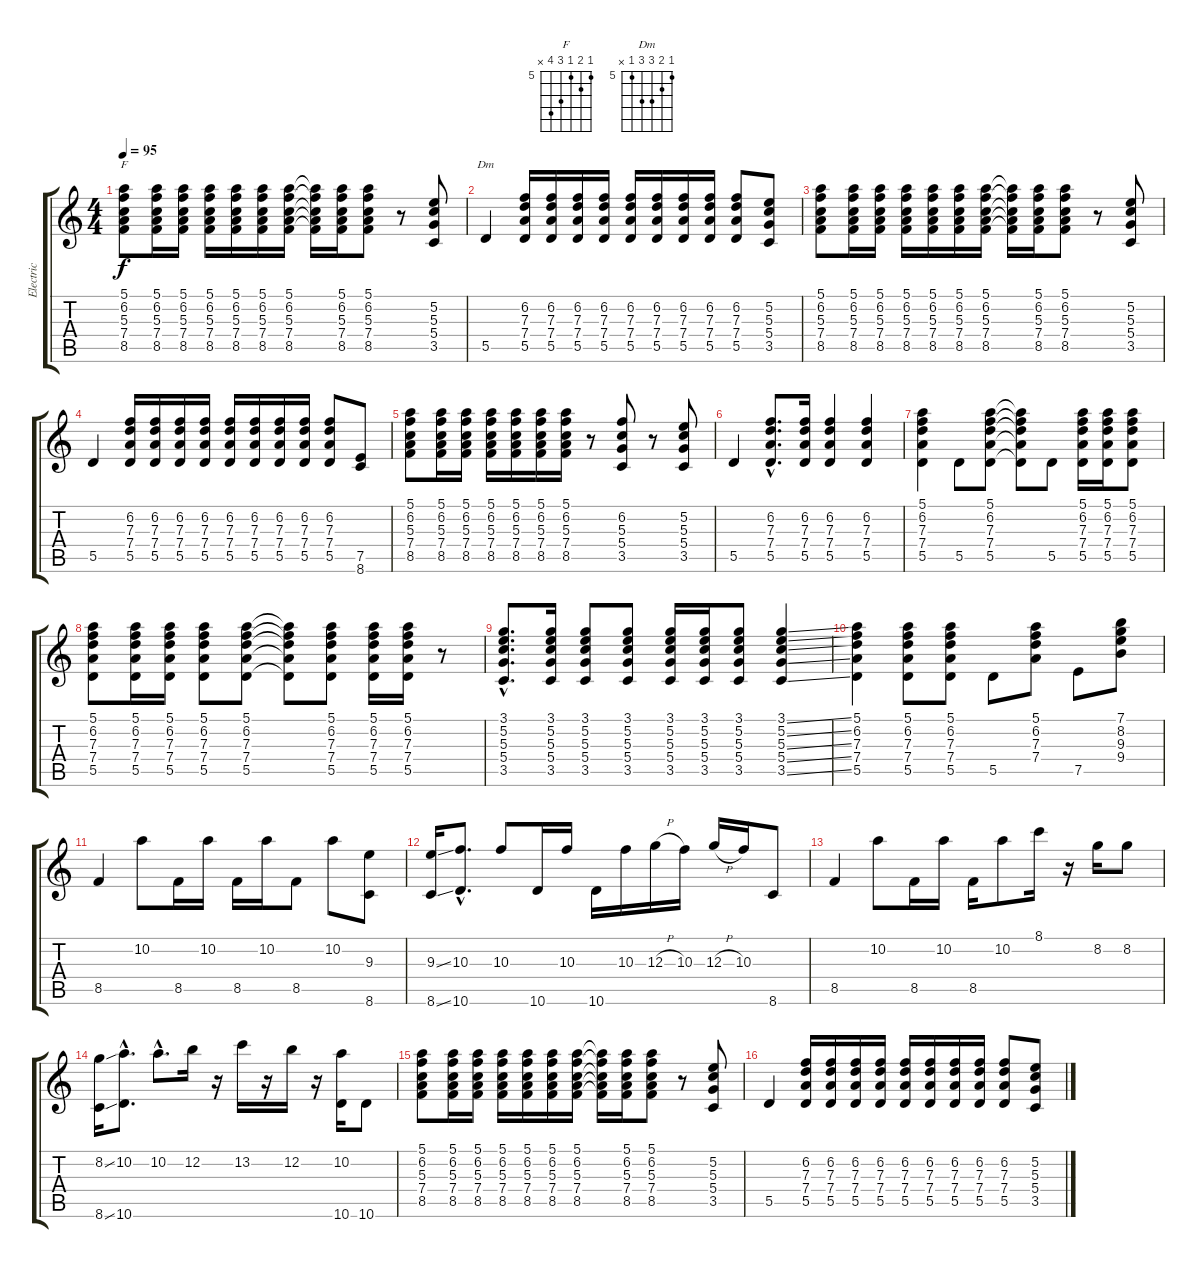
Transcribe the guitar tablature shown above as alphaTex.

\track ("Electric" "Electric") {instrument electricguitarclean}
\staff {score tabs}
\tuning (E4 B3 G3 D3 A2 E2) {hide}
\chord ("F" 5 6 5 7 8 x) {firstfret 5}
\chord ("Dm" 5 6 7 7 5 x) {firstfret 5}
\ts (4 4)
\tempo 95
\clef g2
\ks c
(5.1 6.2 5.3 7.4 8.5).8{ch "F" dy f} (5.1 6.2 5.3 7.4 8.5).16 (5.1 6.2 5.3 7.4 8.5).16 (5.1 6.2 5.3 7.4 8.5).16 (5.1 6.2 5.3 7.4 8.5).16 (5.1 6.2 5.3 7.4 8.5).16 (5.1 6.2 5.3 7.4 8.5).16 (5.1{t} 6.2{t} 5.3{t} 7.4{t} 8.5{t}).16 (5.1 6.2 5.3 7.4 8.5).16 (5.1 6.2 5.3 7.4 8.5).8 r.8 (5.2 5.3 5.4 3.5).8 |
5.5.4{ch "Dm"} (6.2 7.3 7.4 5.5).16 (6.2 7.3 7.4 5.5).16 (6.2 7.3 7.4 5.5).16 (6.2 7.3 7.4 5.5).16 (6.2 7.3 7.4 5.5).16 (6.2 7.3 7.4 5.5).16 (6.2 7.3 7.4 5.5).16 (6.2 7.3 7.4 5.5).16 (6.2 7.3 7.4 5.5).8 (5.2 5.3 5.4 3.5).8 |
(5.1 6.2 5.3 7.4 8.5).8 (5.1 6.2 5.3 7.4 8.5).16 (5.1 6.2 5.3 7.4 8.5).16 (5.1 6.2 5.3 7.4 8.5).16 (5.1 6.2 5.3 7.4 8.5).16 (5.1 6.2 5.3 7.4 8.5).16 (5.1 6.2 5.3 7.4 8.5).16 (5.1{t} 6.2{t} 5.3{t} 7.4{t} 8.5{t}).16 (5.1 6.2 5.3 7.4 8.5).16 (5.1 6.2 5.3 7.4 8.5).8 r.8 (5.2 5.3 5.4 3.5).8 |
5.5.4 (6.2 7.3 7.4 5.5).16 (6.2 7.3 7.4 5.5).16 (6.2 7.3 7.4 5.5).16 (6.2 7.3 7.4 5.5).16 (6.2 7.3 7.4 5.5).16 (6.2 7.3 7.4 5.5).16 (6.2 7.3 7.4 5.5).16 (6.2 7.3 7.4 5.5).16 (6.2 7.3 7.4 5.5).8 (7.5 8.6).8 |
(5.1 6.2 5.3 7.4 8.5).8 (5.1 6.2 5.3 7.4 8.5).16 (5.1 6.2 5.3 7.4 8.5).16 (5.1 6.2 5.3 7.4 8.5).16 (5.1 6.2 5.3 7.4 8.5).16 (5.1 6.2 5.3 7.4 8.5).16 (5.1 6.2 5.3 7.4 8.5).16 r.8 (6.2 5.3 5.4 3.5).8 r.8 (5.2 5.3 5.4 3.5).8 |
5.5.4 (6.2{hac} 7.3{hac} 7.4{hac} 5.5{hac}).8{d} (6.2 7.3 7.4 5.5).16 (6.2 7.3 7.4 5.5).4 (6.2 7.3 7.4 5.5).4 |
(5.1 6.2 7.3 7.4 5.5).4 5.5.8 (5.1 6.2 7.3 7.4 5.5).8 (5.1{t} 6.2{t} 7.3{t} 7.4{t} 5.5{t}).8 5.5.8 (5.1 6.2 7.3 7.4 5.5).16 (5.1 6.2 7.3 7.4 5.5).16 (5.1 6.2 7.3 7.4 5.5).8 |
(5.1 6.2 7.3 7.4 5.5).8 (5.1 6.2 7.3 7.4 5.5).16 (5.1 6.2 7.3 7.4 5.5).16 (5.1 6.2 7.3 7.4 5.5).8 (5.1 6.2 7.3 7.4 5.5).8 (5.1{t} 6.2{t} 7.3{t} 7.4{t} 5.5{t}).8 (5.1 6.2 7.3 7.4 5.5).8 (5.1 6.2 7.3 7.4 5.5).16 (5.1 6.2 7.3 7.4 5.5).16 r.8 |
(3.1{hac} 5.2{hac} 5.3{hac} 5.4{hac} 3.5{hac}).8{d} (3.1 5.2 5.3 5.4 3.5).16 (3.1 5.2 5.3 5.4 3.5).8 (3.1 5.2 5.3 5.4 3.5).8 (3.1 5.2 5.3 5.4 3.5).16 (3.1 5.2 5.3 5.4 3.5).16 (3.1 5.2 5.3 5.4 3.5).8 (3.1{ss} 5.2{ss} 5.3{ss} 5.4{ss} 3.5{ss}).4 |
(5.1 6.2 7.3 7.4 5.5).4 (5.1 6.2 7.3 7.4 5.5).8 (5.1 6.2 7.3 7.4 5.5).8 5.5.8 (5.1 6.2 7.3 7.4).8 7.5.8 (7.1 8.2 9.3 9.4).8 |
8.5.4 10.2.8 8.5.16 10.2.16 8.5.16 10.2.16 8.5.8 10.2.8 (9.3 8.6).8 |
(9.3{ss} 8.6{ss}).16 (10.3{hac} 10.6{hac}).8{d} 10.3.8 10.6.16 10.3.16 10.6.16 10.3.16 12.3{h}.16 10.3.16 12.3{h}.16 10.3.16 8.6.8 |
8.5.4 10.2.8 8.5.16 10.2.16 8.5.16 10.2.8 8.1.16 r.16 8.2.16 8.2.8 |
(8.2{ss} 8.6{ss}).16 (10.2{hac} 10.6{hac}).8{d} 10.2{hac}.8{d} 12.2.16 r.16 13.2.16 r.16 12.2.16 r.16 (10.2 10.6).16 10.6.8 |
(5.1 6.2 5.3 7.4 8.5).8 (5.1 6.2 5.3 7.4 8.5).16 (5.1 6.2 5.3 7.4 8.5).16 (5.1 6.2 5.3 7.4 8.5).16 (5.1 6.2 5.3 7.4 8.5).16 (5.1 6.2 5.3 7.4 8.5).16 (5.1 6.2 5.3 7.4 8.5).16 (5.1{t} 6.2{t} 5.3{t} 7.4{t} 8.5{t}).16 (5.1 6.2 5.3 7.4 8.5).16 (5.1 6.2 5.3 7.4 8.5).8 r.8 (5.2 5.3 5.4 3.5).8 |
5.5.4 (6.2 7.3 7.4 5.5).16 (6.2 7.3 7.4 5.5).16 (6.2 7.3 7.4 5.5).16 (6.2 7.3 7.4 5.5).16 (6.2 7.3 7.4 5.5).16 (6.2 7.3 7.4 5.5).16 (6.2 7.3 7.4 5.5).16 (6.2 7.3 7.4 5.5).16 (6.2 7.3 7.4 5.5).8 (5.2 5.3 5.4 3.5).8
